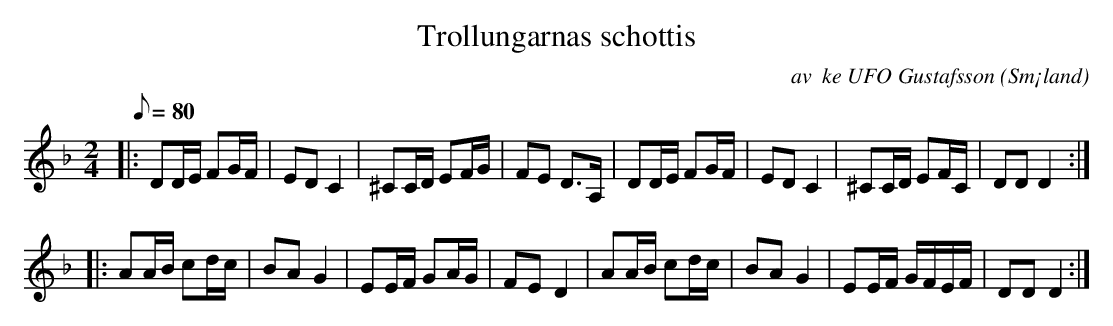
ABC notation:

X:1
T:Trollungarnas schottis
C:av  ke UFO Gustafsson
O:Sm¡land
M:2/4
L:1/8
K:F
Q:80
|: DD/E/  FG/F/ | ED C2 | ^CC/D/ EF/G/ | FE D>A, |  DD/E/  FG/F/ | ED C2 |  ^CC/D/ EF/C/ | DD D2 :|
|: AA/B/ cd/c/ | BA G2 | EE/F/ GA/G/ | FE D2 |  AA/B/ cd/c/ | BA G2 | EE/F/ G/F/E/F/ | DD D2 :|
